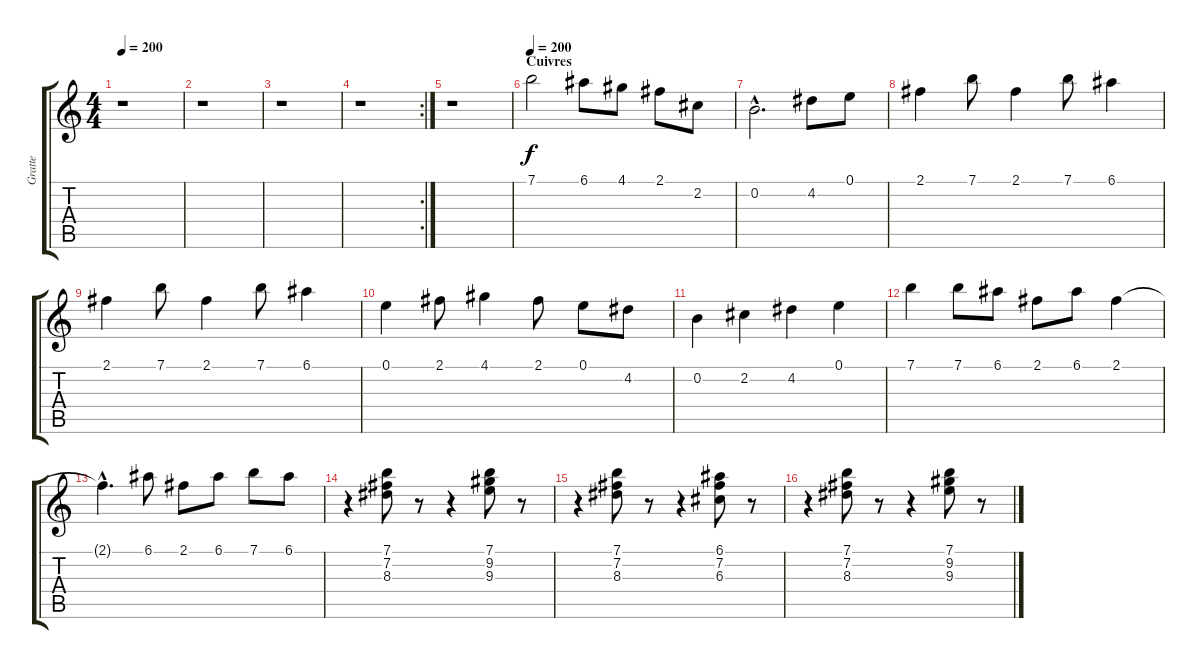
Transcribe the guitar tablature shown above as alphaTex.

\track ("Gratte" "Gratte") {instrument electricguitarclean}
\staff {score tabs}
\tuning (E4 B3 G3 D3 A2 E2) {hide}
\ts (4 4)
\tempo 200
\clef g2
\ks c
r.1{dy f} |
r.1 |
r.1 |
\rc 2
r.1 |
r.1 |
\section ("" "Cuivres")
\tempo 200
7.1.2 6.1.8 4.1.8 2.1.8 2.2.8 |
0.2{hac}.2{d} 4.2.8 0.1.8 |
2.1.4 7.1.8 2.1.4 7.1.8 6.1.4 |
2.1.4 7.1.8 2.1.4 7.1.8 6.1.4 |
0.1.4 2.1.8 4.1.4 2.1.8 0.1.8 4.2.8 |
0.2.4 2.2.4 4.2.4 0.1.4 |
7.1.4 7.1.8 6.1.8 2.1.8 6.1.8 2.1.4 |
2.1{hac t}.4{d} 6.1.8 2.1.8 6.1.8 7.1.8 6.1.8 |
r.4 (7.1 7.2 8.3).8 r.8 r.4 (7.1 9.2 9.3).8 r.8 |
r.4 (7.1 7.2 8.3).8 r.8 r.4 (6.1 7.2 6.3).8 r.8 |
r.4 (7.1 7.2 8.3).8 r.8 r.4 (7.1 9.2 9.3).8 r.8
